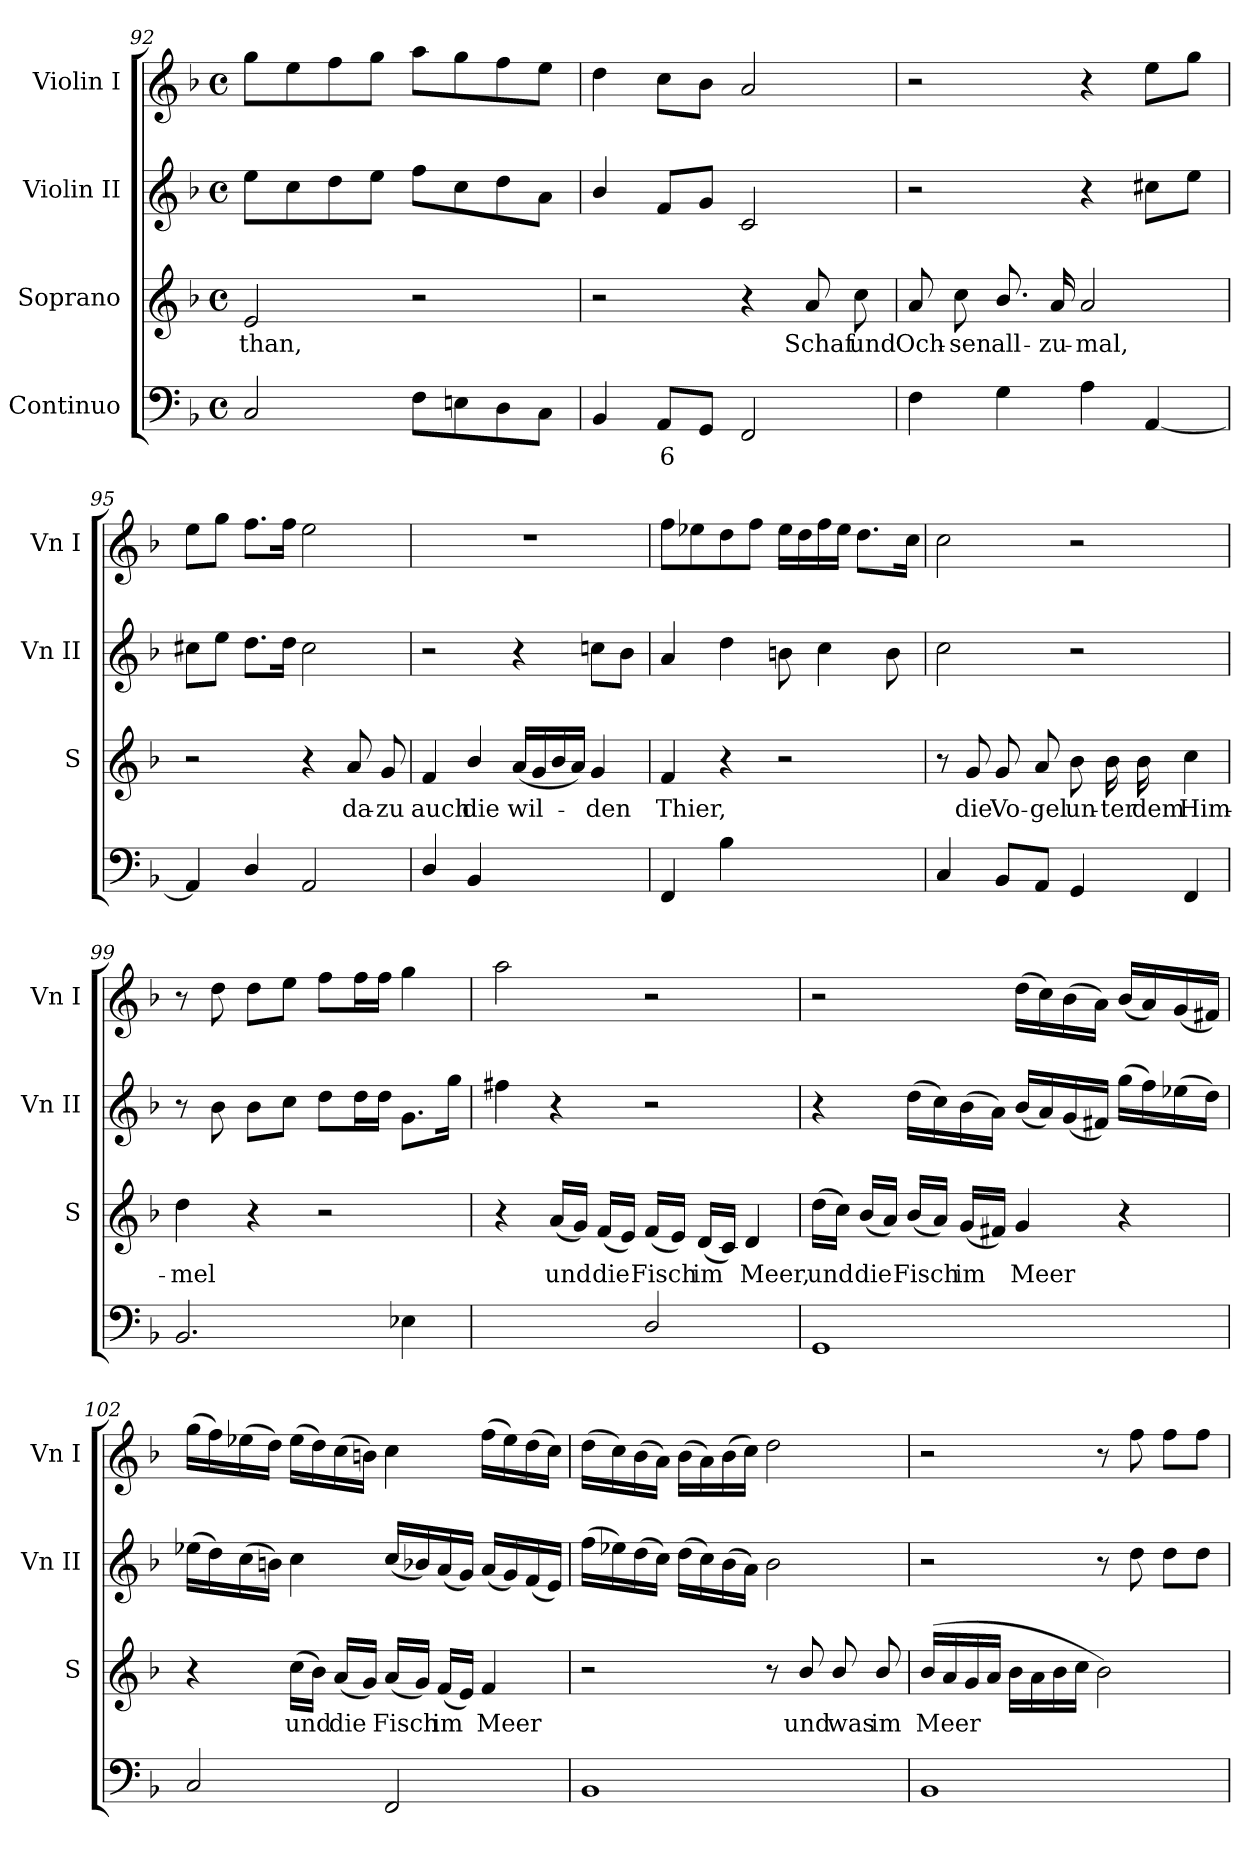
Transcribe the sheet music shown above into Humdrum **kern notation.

**kern	**text	**kern	**text	**kern	**kern
*part4	*part4	*part3	*part3	*part2	*part1
*staff4	*staff4	*staff3	*staff3	*staff2	*staff1
*I"Continuo	*	*I"Soprano	*	*I"Violin II	*I"Violin I
*	*	*I'S	*	*I'Vn II	*I'Vn I
!!LO:LB:g=z
*clefF4	*	*clefG2	*	*clefG2	*clefG2
*k[b-]	*	*k[b-]	*	*k[b-]	*k[b-]
*F:	*	*F:	*	*F:	*F:
*M4/4	*	*M4/4	*	*M4/4	*M4/4
*met(c)	*	*met(c)	*	*met(c)	*met(c)
=92	=92	=92	=92	=92	=92
!	!	!	!LO:LY:b	!	!
2C	.	2e	-than,	8eeL	8ggL
.	.	.	.	8cc	8ee
.	.	.	.	8dd	8ff
.	.	.	.	8eeJ	8ggJ
8FL	.	2r	.	8ffL	8aaL
8En	.	.	.	8cc	8gg
8D	.	.	.	8dd	8ff
8CJ	.	.	.	8aJ	8eeJ
=93	=93	=93	=93	=93	=93
4BB-	.	2r	.	4b-/	4dd
!	!LO:LY:b	!	!	!	!
8AAL	6	.	.	8fL	8ccL
8GGJ	.	.	.	8gJ	8b-J
2FF	.	4r	.	2c	2a
!	!	!	!LO:LY:b	!	!
.	.	8a	Schaf	.	.
!	!	!	!LO:LY:b	!	!
.	.	8cc	und	.	.
=94	=94	=94	=94	=94	=94
!	!	!	!LO:LY:b	!	!
4F	.	8a	Och-	2r	2r
!	!	!	!LO:LY:b	!	!
.	.	8cc	-sen	.	.
!	!	!	!LO:LY:b	!	!
4G	.	8.b-/	all-	.	.
!	!	!	!LO:LY:b	!	!
.	.	16a	-zu-	.	.
!	!	!	!LO:LY:b	!	!
4A	.	2a	-mal,	4r	4r
[4AA	.	.	.	8cc#XL	8eeL
.	.	.	.	8eeJ	8ggJ
=95	=95	=95	=95	=95	=95
4AA]	.	2r	.	8cc#XL	8eeL
.	.	.	.	8eeJ	8ggJ
4D/	.	.	.	8.ddL	8.ffL
.	.	.	.	16ddJ	16ffJ
2AA	.	4r	.	2cc#	2ee
!	!	!	!LO:LY:b	!	!
.	.	8a	da-	.	.
!	!	!	!LO:LY:b	!	!
.	.	8g	-zu	.	.
=96	=96	=96	=96	=96	=96
!	!	!	!LO:LY:b	!	!
4D/	.	4f	auch	2r	1r
!	!	!	!LO:LY:b	!	!
4BB-	.	4b-/	die	.	.
!	!LO:LY:b	!	!LO:LY:b	!	!
[4Cyy	6	(<16aLL	wil-	4r	.
.	.	16g	.	.	.
.	.	16b-	.	.	.
.	.	16aJJ)	.	.	.
!	!LO:LY:b	!	!LO:LY:b	!	!
4Cyy]	5	4g	den	8ccnL	.
.	.	.	.	8b-J	.
!!LO:LB:g=z
=97	=97	=97	=97	=97	=97
!	!	!	!LO:LY:b	!	!
4FF	.	4f	Thier,	4a	8ffL
.	.	.	.	.	8ee-X
4B-	.	4r	.	4dd	8dd
.	.	.	.	.	8ffJ
!	!LO:LY:b	!	!	!	!
[4Gyy	6	2r	.	8bn	16ee-LL
.	.	.	.	.	16dd
.	.	.	.	4cc	16ff
.	.	.	.	.	16ee-JJ
!	!LO:LY:b	!	!	!	!
4Gyy]	5	.	.	.	8.ddL
.	.	.	.	8b	.
.	.	.	.	.	16ccJ
=98	=98	=98	=98	=98	=98
4C	.	8r	.	2cc	2cc
!	!	!	!LO:LY:b	!	!
.	.	8g	die	.	.
!	!	!	!LO:LY:b	!	!
8BB-L	.	8g	Vo-	.	.
!	!	!	!LO:LY:b	!	!
8AAJ	.	8a	-gel	.	.
!	!	!	!LO:LY:b	!	!
4GG	.	8b-	un-	2r	2r
!	!	!	!LO:LY:b	!	!
.	.	16b-	-ter	.	.
!	!	!	!LO:LY:b	!	!
.	.	16b-	dem	.	.
!	!	!	!LO:LY:b	!	!
4FF	.	4cc	Him-	.	.
=99	=99	=99	=99	=99	=99
!	!	!	!LO:LY:b	!	!
2.BB-	.	4dd	-mel	8r	8r
.	.	.	.	8b-	8dd
.	.	4r	.	8b-L	8ddL
.	.	.	.	8ccJ	8eeJ
.	.	2r	.	8ddL	8ffL
.	.	.	.	16ddL	16ffL
.	.	.	.	16ddJJ	16ffJJ
4E-X	.	.	.	8.gL	4gg
.	.	.	.	16ggJ	.
!!LO:LB:g=z
=100	=100	=100	=100	=100	=100
[4D/yy	.	4r	.	4ff#X	2aa
!	!	!	!LO:LY:b	!	!
4D/yy]	.	(<16aLL	und	4r	.
.	.	16gJJ)	.	.	.
!	!	!	!LO:LY:b	!	!
.	.	(<16fLL	die	.	.
.	.	16eJJ)	.	.	.
!	!	!	!LO:LY:b	!	!
2D/	.	(<16fLL	Fisch	2r	2r
.	.	16eJJ)	.	.	.
!	!	!	!LO:LY:b	!	!
.	.	(<16dLL	im	.	.
.	.	16cJJ)	.	.	.
!	!	!	!LO:LY:b	!	!
.	.	4d	Meer,	.	.
=101	=101	=101	=101	=101	=101
!	!	!	!LO:LY:b	!	!
1GG	.	(>16ddLL	und	4r	2r
.	.	16ccJJ)	.	.	.
!	!	!	!LO:LY:b	!	!
.	.	(<16b-LL	die	.	.
.	.	16aJJ)	.	.	.
!	!	!	!LO:LY:b	!	!
.	.	(<16b-LL	Fisch	(>16ddLL	.
.	.	16aJJ)	.	16cc)	.
!	!	!	!LO:LY:b	!	!
.	.	(<16gLL	im	(>16b-	.
.	.	16f#XJJ)	.	16aJJ)	.
!	!	!	!LO:LY:b	!	!
.	.	4g	Meer	(<16b-LL	(>16ddLL
.	.	.	.	16a)	16cc)
.	.	.	.	(<16g	(>16b-
.	.	.	.	16f#XJJ)	16aJJ)
.	.	4r	.	(>16ggLL	(<16b-LL
.	.	.	.	16ff)	16a)
.	.	.	.	(>16ee-X	(<16g
.	.	.	.	16ddJJ)	16f#XJJ)
!!LO:LB:g=z
=102	=102	=102	=102	=102	=102
2C	.	4r	.	(>16ee-XLL	(>16ggLL
.	.	.	.	16dd)	16ff)
.	.	.	.	(>16cc	(>16ee-X
.	.	.	.	16bnJJ)	16ddJJ)
!	!	!	!LO:LY:b	!	!
.	.	(>16ccLL	und	4cc	(>16ee-LL
.	.	16b-JJ)	.	.	16dd)
!	!	!	!LO:LY:b	!	!
.	.	(<16aLL	die	.	(>16cc
.	.	16gJJ)	.	.	16bnJJ)
!	!	!	!LO:LY:b	!	!
2FF	.	(<16aLL	Fisch	(<16ccLL	4cc
.	.	16gJJ)	.	16b-X)	.
!	!	!	!LO:LY:b	!	!
.	.	(<16fLL	im	(<16a	.
.	.	16eJJ)	.	16gJJ)	.
!	!	!	!LO:LY:b	!	!
.	.	4f	Meer	(<16aLL	(>16ffLL
.	.	.	.	16g)	16ee-)
.	.	.	.	(<16f	(>16dd
.	.	.	.	16eJJ)	16ccJJ)
=103	=103	=103	=103	=103	=103
1BB-	.	2r	.	(>16ffLL	(>16ddLL
.	.	.	.	16ee-X)	16cc)
.	.	.	.	(>16dd	(>16b-
.	.	.	.	16ccJJ)	16aJJ)
.	.	.	.	(>16ddLL	(>16b-LL
.	.	.	.	16cc)	16a)
.	.	.	.	(>16b-	(>16b-
.	.	.	.	16aJJ)	16ccJJ)
.	.	8r	.	2b-	2dd
!	!	!	!LO:LY:b	!	!
.	.	8b-/	und	.	.
!	!	!	!LO:LY:b	!	!
.	.	8b-/	was	.	.
!	!	!	!LO:LY:b	!	!
.	.	8b-/	im	.	.
=104	=104	=104	=104	=104	=104
!	!	!	!LO:LY:b	!	!
1BB-	.	(>16b-LL	Meer	2r	2r
.	.	16a	.	.	.
.	.	16g	.	.	.
.	.	16aJJ	.	.	.
.	.	16b-LL	.	.	.
.	.	16a	.	.	.
.	.	16b-	.	.	.
.	.	16ccJJ	.	.	.
.	.	2b-)	.	8r	8r
.	.	.	.	8dd	8ff
.	.	.	.	8ddL	8ffL
.	.	.	.	8ddJ	8ffJ
=	=	=	=	=	=
*-	*-	*-	*-	*-	*-
